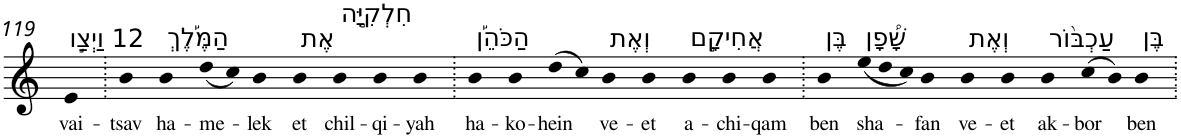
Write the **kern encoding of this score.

**kern	**text
*part1	*part1
*staff1	*staff1
*I"Piano	*
*I'Pno	*
!!LO:PB:g=z
*clefG2	*
*k[]	*
=119	=119
!LO:TX:a:t=12 וַיְצַ֣ו	!
!	!LO:LY:b
4e	vai-
=120.	=120.
!	!LO:LY:b
4b	-tsav
!LO:TX:a:t=הַמֶּ֡לֶךְ	!
!	!LO:LY:b
4b	ha-
!	!LO:LY:b
(<8dd	-me-
8cc)	.
!	!LO:LY:b
4b	-lek
!LO:TX:a:t=אֶת	!
!	!LO:LY:b
4b	et
!LO:TX:a:t=חִלְקִיָּ֣ה	!
!	!LO:LY:b
4b	chil-
!	!LO:LY:b
4b	-qi-
!	!LO:LY:b
4b	-yah
=121.	=121.
!LO:TX:a:t=הַכֹּהֵ֡ן	!
!	!LO:LY:b
4b	ha-
!	!LO:LY:b
4b	-ko-
!	!LO:LY:b
(>8dd	-hein
8cc)	.
!LO:TX:a:t=וְאֶת	!
!	!LO:LY:b
4b	ve-
!	!LO:LY:b
4b	-et
!LO:TX:a:t=אֲחִיקָ֣ם	!
!	!LO:LY:b
4b	a-
!	!LO:LY:b
4b	-chi-
!	!LO:LY:b
4b	-qam
=122.	=122.
!LO:TX:a:t=בֶּן	!
!	!LO:LY:b
4b	ben
*Xtuplet	*
!LO:TX:a:t=שָׁ֠פָן	!
!	!LO:LY:b
(<12ee	sha-
12dd	.
12cc)	.
!	!LO:LY:b
4b	-fan
!LO:TX:a:t=וְאֶת	!
!	!LO:LY:b
4b	ve-
!	!LO:LY:b
4b	-et
!LO:TX:a:t=עַכְבּ֨וֹר	!
!	!LO:LY:b
4b	ak-
!	!LO:LY:b
(>8cc	-bor
8b)	.
!LO:TX:a:t=בֶּן	!
!	!LO:LY:b
4b	ben
=.	=.
*-	*-
